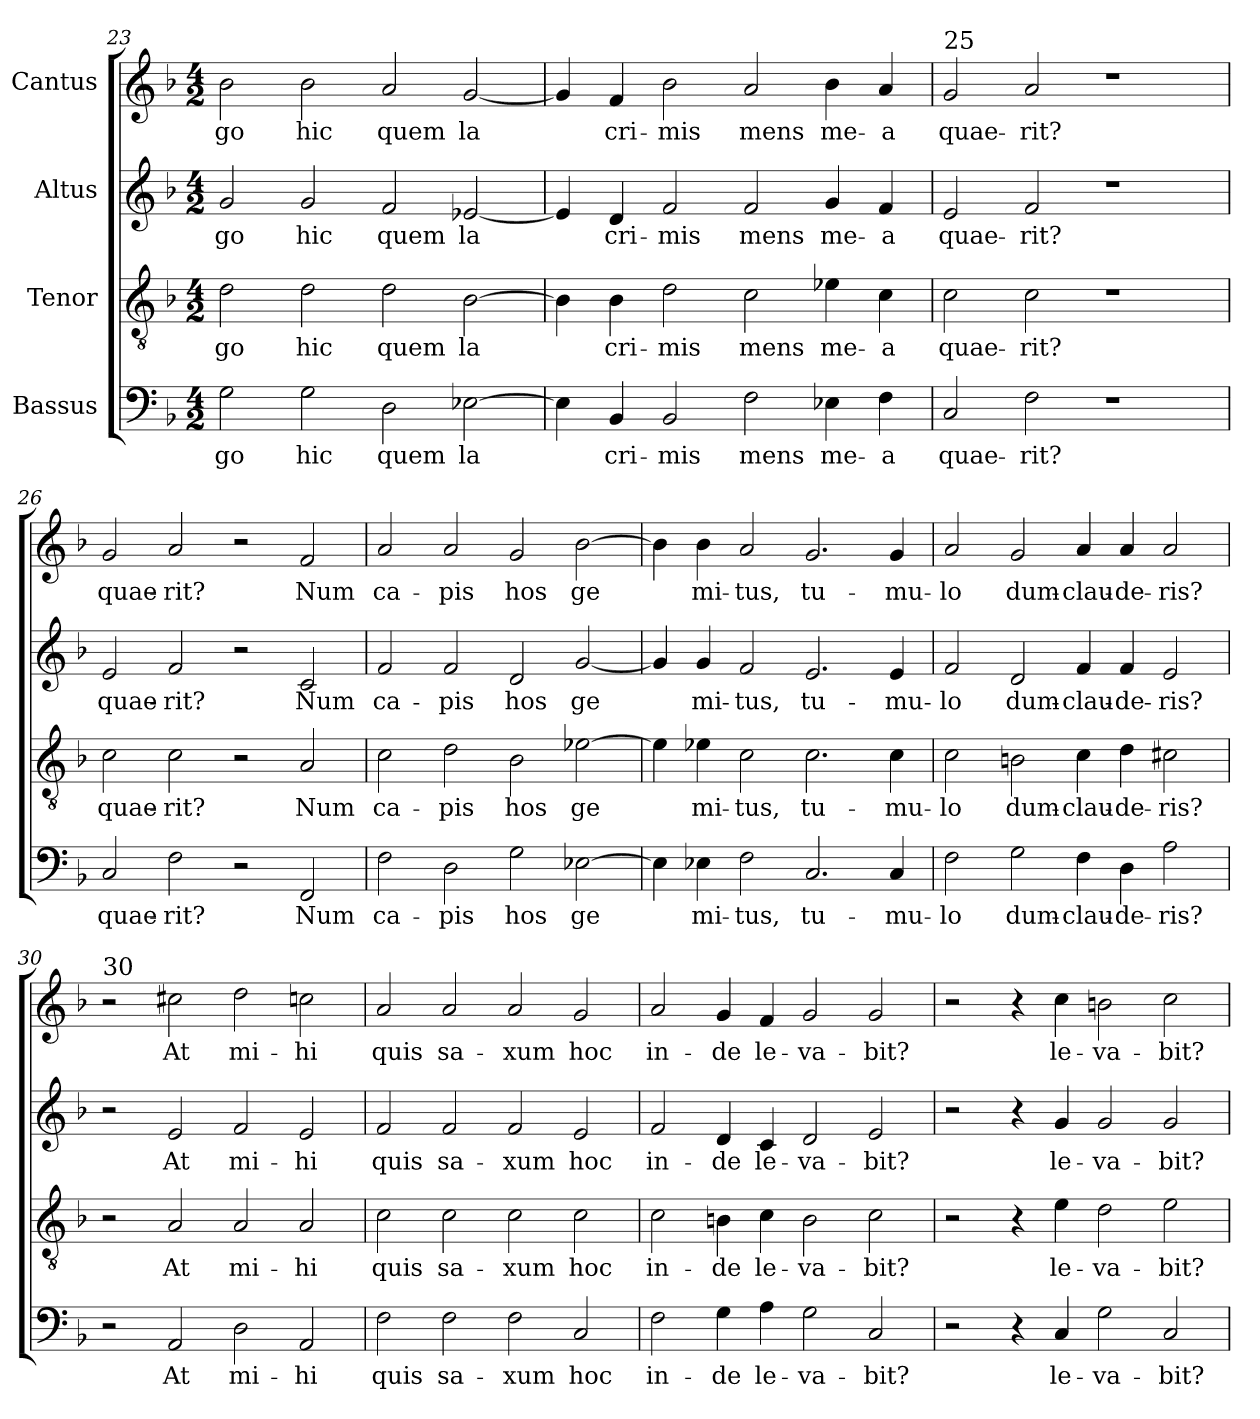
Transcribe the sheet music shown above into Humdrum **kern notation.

**kern	**text	**kern	**text	**kern	**text	**kern	**text
*part4	*part4	*part3	*part3	*part2	*part2	*part1	*part1
*staff4	*staff4	*staff3	*staff3	*staff2	*staff2	*staff1	*staff1
*I"Bassus	*	*I"Tenor	*	*I"Altus	*	*I"Cantus	*
*clefF4	*	*clefGv2	*	*clefG2	*	*clefG2	*
*k[b-]	*	*k[b-]	*	*k[b-]	*	*k[b-]	*
*M4/2	*	*M4/2	*	*M4/2	*	*M4/2	*
=23	=23	=23	=23	=23	=23	=23	=23
!	!LO:LY:b	!	!LO:LY:b	!	!LO:LY:b	!	!LO:LY:b
2G\	go	2d\	go	2g/	go	2b-\	go
!	!LO:LY:b	!	!LO:LY:b	!	!LO:LY:b	!	!LO:LY:b
2G\	hic	2d\	hic	2g/	hic	2b-\	hic
!	!LO:LY:b	!	!LO:LY:b	!	!LO:LY:b	!	!LO:LY:b
2D\	quem	2d\	quem	2f/	quem	2a/	quem
!	!LO:LY:b	!	!LO:LY:b	!	!LO:LY:b	!	!LO:LY:b
[2E-X\	la-	[2B-\	la-	[2e-X/	la-	[2g/	la-
!!LO:LB:g=z
=24	=24	=24	=24	=24	=24	=24	=24
!	!LO:LY:b	!	!LO:LY:b	!	!LO:LY:b	!	!LO:LY:b
4E-\]	-	4B-\]	-	4e-/]	-	4g/]	-
!	!LO:LY:b	!	!LO:LY:b	!	!LO:LY:b	!	!LO:LY:b
4BB-/	cri-	4B-\	cri-	4d/	cri-	4f/	cri-
!	!LO:LY:b	!	!LO:LY:b	!	!LO:LY:b	!	!LO:LY:b
2BB-/	mis	2d\	mis	2f/	mis	2b-\	mis
!	!LO:LY:b	!	!LO:LY:b	!	!LO:LY:b	!	!LO:LY:b
2F\	mens	2c\	mens	2f/	mens	2a/	mens
!	!LO:LY:b	!	!LO:LY:b	!	!LO:LY:b	!	!LO:LY:b
4E-X\	me-	4e-X\	me-	4g/	me-	4b-\	me-
!	!LO:LY:b	!	!LO:LY:b	!	!LO:LY:b	!	!LO:LY:b
4F\	a	4c\	a	4f/	a	4a/	a
=25	=25	=25	=25	=25	=25	=25	=25
!	!	!	!	!	!	!LO:TX:a:t=25	!
!	!LO:LY:b	!	!LO:LY:b	!	!LO:LY:b	!	!LO:LY:b
2C/	quae-	2c\	quae-	2e/	quae-	2g/	quae-
!	!LO:LY:b	!	!LO:LY:b	!	!LO:LY:b	!	!LO:LY:b
2F\	rit?	2c\	rit?	2f/	rit?	2a/	rit?
1r	.	1r	.	1r	.	1r	.
=26	=26	=26	=26	=26	=26	=26	=26
!	!LO:LY:b	!	!LO:LY:b	!	!LO:LY:b	!	!LO:LY:b
2C/	quae-	2c\	quae-	2e/	quae-	2g/	quae-
!	!LO:LY:b	!	!LO:LY:b	!	!LO:LY:b	!	!LO:LY:b
2F\	rit?	2c\	rit?	2f/	rit?	2a/	rit?
2r	.	2r	.	2r	.	2r	.
!	!LO:LY:b	!	!LO:LY:b	!	!LO:LY:b	!	!LO:LY:b
2FF/	Num	2A/	Num	2c/	Num	2f/	Num
=27	=27	=27	=27	=27	=27	=27	=27
!	!LO:LY:b	!	!LO:LY:b	!	!LO:LY:b	!	!LO:LY:b
2F\	ca-	2c\	ca-	2f/	ca-	2a/	ca-
!	!LO:LY:b	!	!LO:LY:b	!	!LO:LY:b	!	!LO:LY:b
2D\	pis	2d\	pis	2f/	pis	2a/	pis
!	!LO:LY:b	!	!LO:LY:b	!	!LO:LY:b	!	!LO:LY:b
2G\	hos	2B-\	hos	2d/	hos	2g/	hos
!	!LO:LY:b	!	!LO:LY:b	!	!LO:LY:b	!	!LO:LY:b
[2E-X\	ge-	[2e-X\	ge-	[2g/	ge-	[2b-\	ge-
!!LO:PB:g=z
=28	=28	=28	=28	=28	=28	=28	=28
!	!LO:LY:b	!	!LO:LY:b	!	!LO:LY:b	!	!LO:LY:b
4E-\]	-	4e-\]	-	4g/]	-	4b-\]	-
!	!LO:LY:b	!	!LO:LY:b	!	!LO:LY:b	!	!LO:LY:b
4E-X\	mi-	4e-X\	mi-	4g/	mi-	4b-\	mi-
!	!LO:LY:b	!	!LO:LY:b	!	!LO:LY:b	!	!LO:LY:b
2F\	tus,	2c\	tus,	2f/	tus,	2a/	tus,
!	!LO:LY:b	!	!LO:LY:b	!	!LO:LY:b	!	!LO:LY:b
2.C/	tu-	2.c\	tu-	2.e/	tu-	2.g/	tu-
!	!LO:LY:b	!	!LO:LY:b	!	!LO:LY:b	!	!LO:LY:b
4C/	mu-	4c\	mu-	4e/	mu-	4g/	mu-
=29	=29	=29	=29	=29	=29	=29	=29
!	!LO:LY:b	!	!LO:LY:b	!	!LO:LY:b	!	!LO:LY:b
2F\	lo	2c\	lo	2f/	lo	2a/	lo
!	!LO:LY:b	!	!LO:LY:b	!	!LO:LY:b	!	!LO:LY:b
2G\	dum-	2Bn\	dum-	2d/	dum-	2g/	dum-
!	!LO:LY:b	!	!LO:LY:b	!	!LO:LY:b	!	!LO:LY:b
4F\	clau-	4c\	clau-	4f/	clau-	4a/	clau-
!	!LO:LY:b	!	!LO:LY:b	!	!LO:LY:b	!	!LO:LY:b
4D\	de-	4d\	de-	4f/	de-	4a/	de-
!	!LO:LY:b	!	!LO:LY:b	!	!LO:LY:b	!	!LO:LY:b
2A\	ris?	2c#X\	ris?	2e/	ris?	2a/	ris?
=30	=30	=30	=30	=30	=30	=30	=30
!	!	!	!	!	!	!LO:TX:a:t=30	!
2r	.	2r	.	2r	.	2r	.
!	!LO:LY:b	!	!LO:LY:b	!	!LO:LY:b	!	!LO:LY:b
2AA/	At	2A/	At	2e/	At	2cc#X\	At
!	!LO:LY:b	!	!LO:LY:b	!	!LO:LY:b	!	!LO:LY:b
2D\	mi-	2A/	mi-	2f/	mi-	2dd\	mi-
!	!LO:LY:b	!	!LO:LY:b	!	!LO:LY:b	!	!LO:LY:b
2AA/	hi	2A/	hi	2e/	hi	2ccn\	hi
=31	=31	=31	=31	=31	=31	=31	=31
!	!LO:LY:b	!	!LO:LY:b	!	!LO:LY:b	!	!LO:LY:b
2F\	quis	2c\	quis	2f/	quis	2a/	quis
!	!LO:LY:b	!	!LO:LY:b	!	!LO:LY:b	!	!LO:LY:b
2F\	sa-	2c\	sa-	2f/	sa-	2a/	sa-
!	!LO:LY:b	!	!LO:LY:b	!	!LO:LY:b	!	!LO:LY:b
2F\	xum	2c\	xum	2f/	xum	2a/	xum
!	!LO:LY:b	!	!LO:LY:b	!	!LO:LY:b	!	!LO:LY:b
2C/	hoc	2c\	hoc	2e/	hoc	2g/	hoc
!!LO:PB:g=z
=32	=32	=32	=32	=32	=32	=32	=32
!	!LO:LY:b	!	!LO:LY:b	!	!LO:LY:b	!	!LO:LY:b
2F\	in-	2c\	in-	2f/	in-	2a/	in-
!	!LO:LY:b	!	!LO:LY:b	!	!LO:LY:b	!	!LO:LY:b
4G\	de	4Bn\	de	4d/	de	4g/	de
!	!LO:LY:b	!	!LO:LY:b	!	!LO:LY:b	!	!LO:LY:b
4A\	le-	4c\	le-	4c/	le-	4f/	le-
!	!LO:LY:b	!	!LO:LY:b	!	!LO:LY:b	!	!LO:LY:b
2G\	va-	2B\	va-	2d/	va-	2g/	va-
!	!LO:LY:b	!	!LO:LY:b	!	!LO:LY:b	!	!LO:LY:b
2C/	bit?	2c\	bit?	2e/	bit?	2g/	bit?
=33	=33	=33	=33	=33	=33	=33	=33
2r	.	2r	.	2r	.	2r	.
4r	.	4r	.	4r	.	4r	.
!	!LO:LY:b	!	!LO:LY:b	!	!LO:LY:b	!	!LO:LY:b
4C/	le-	4e\	le-	4g/	le-	4cc\	le-
!	!LO:LY:b	!	!LO:LY:b	!	!LO:LY:b	!	!LO:LY:b
2G\	va-	2d\	va-	2g/	va-	2bn\	va-
!	!LO:LY:b	!	!LO:LY:b	!	!LO:LY:b	!	!LO:LY:b
2C/	bit?	2e\	bit?	2g/	bit?	2cc\	bit?
=	=	=	=	=	=	=	=
*-	*-	*-	*-	*-	*-	*-	*-
